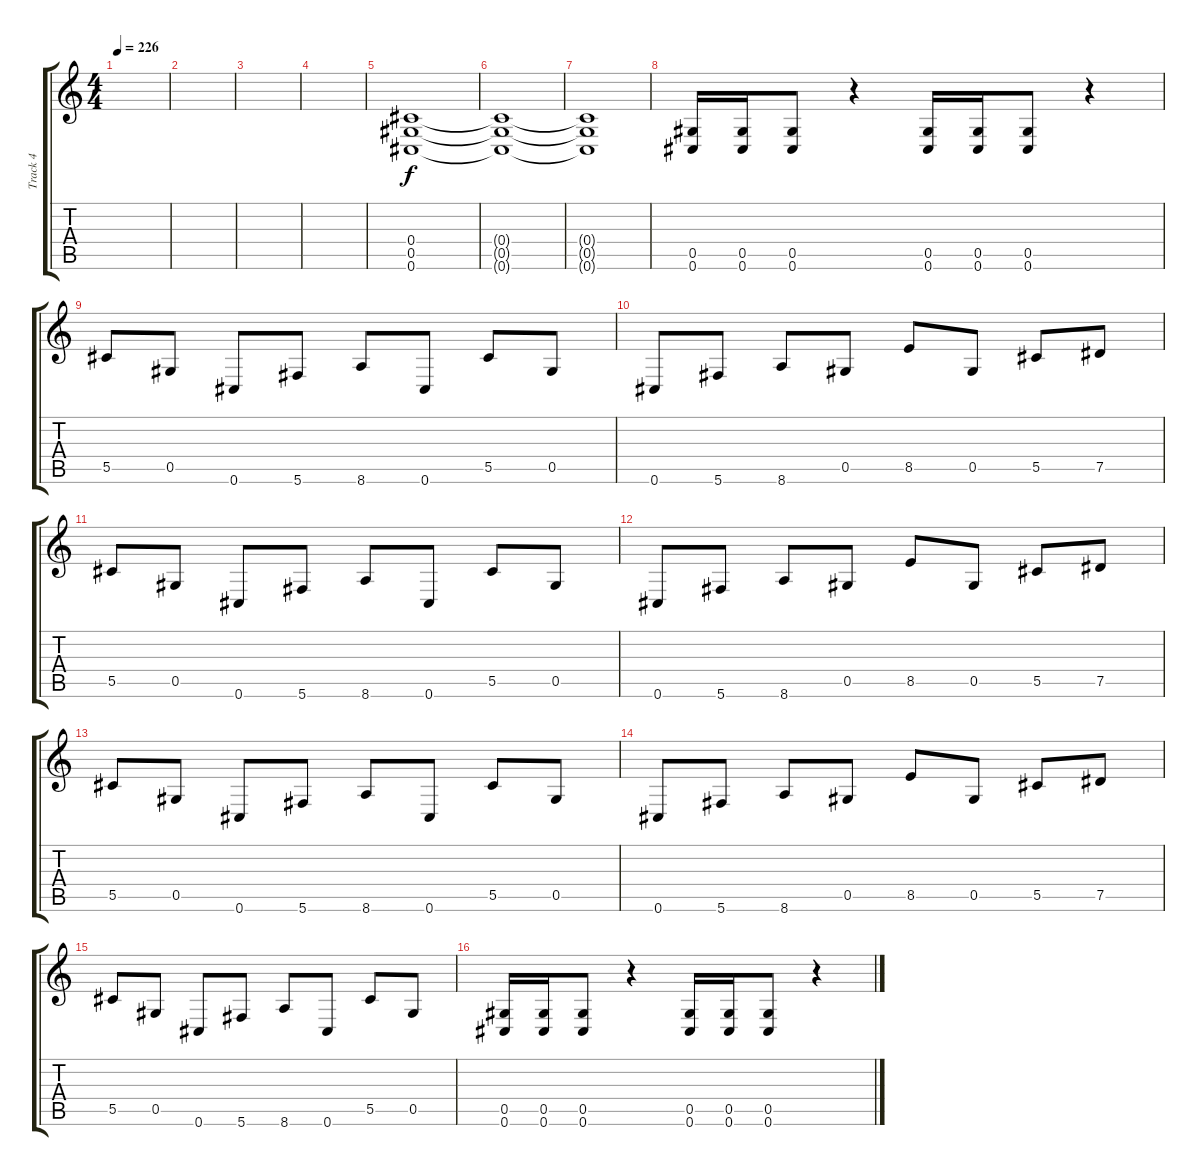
\track ("Track 4" "Track 4") {instrument distortionguitar}
\staff {score tabs}
\tuning (Eb4 Bb3 Gb3 Db3 Ab2 Db2) {hide}
\ts (4 4)
\section ("" "")
\tempo 226
\clef g2
\ks c
|
|
|
|
(0.4 0.5 0.6).1 |
(0.4{t} 0.5{t} 0.6{t}).1 |
(0.4{t} 0.5{t} 0.6{t}).1 |
(0.5 0.6).16 (0.5 0.6).16 (0.5 0.6).8 r.4 (0.5 0.6).16 (0.5 0.6).16 (0.5 0.6).8 r.4 |
5.5.8 0.5.8 0.6.8 5.6.8 8.6.8 0.6.8 5.5.8 0.5.8 |
0.6.8 5.6.8 8.6.8 0.5.8 8.5.8 0.5.8 5.5.8 7.5.8 |
5.5.8 0.5.8 0.6.8 5.6.8 8.6.8 0.6.8 5.5.8 0.5.8 |
0.6.8 5.6.8 8.6.8 0.5.8 8.5.8 0.5.8 5.5.8 7.5.8 |
5.5.8 0.5.8 0.6.8 5.6.8 8.6.8 0.6.8 5.5.8 0.5.8 |
0.6.8 5.6.8 8.6.8 0.5.8 8.5.8 0.5.8 5.5.8 7.5.8 |
5.5.8 0.5.8 0.6.8 5.6.8 8.6.8 0.6.8 5.5.8 0.5.8 |
(0.5 0.6).16 (0.5 0.6).16 (0.5 0.6).8 r.4 (0.5 0.6).16 (0.5 0.6).16 (0.5 0.6).8 r.4
